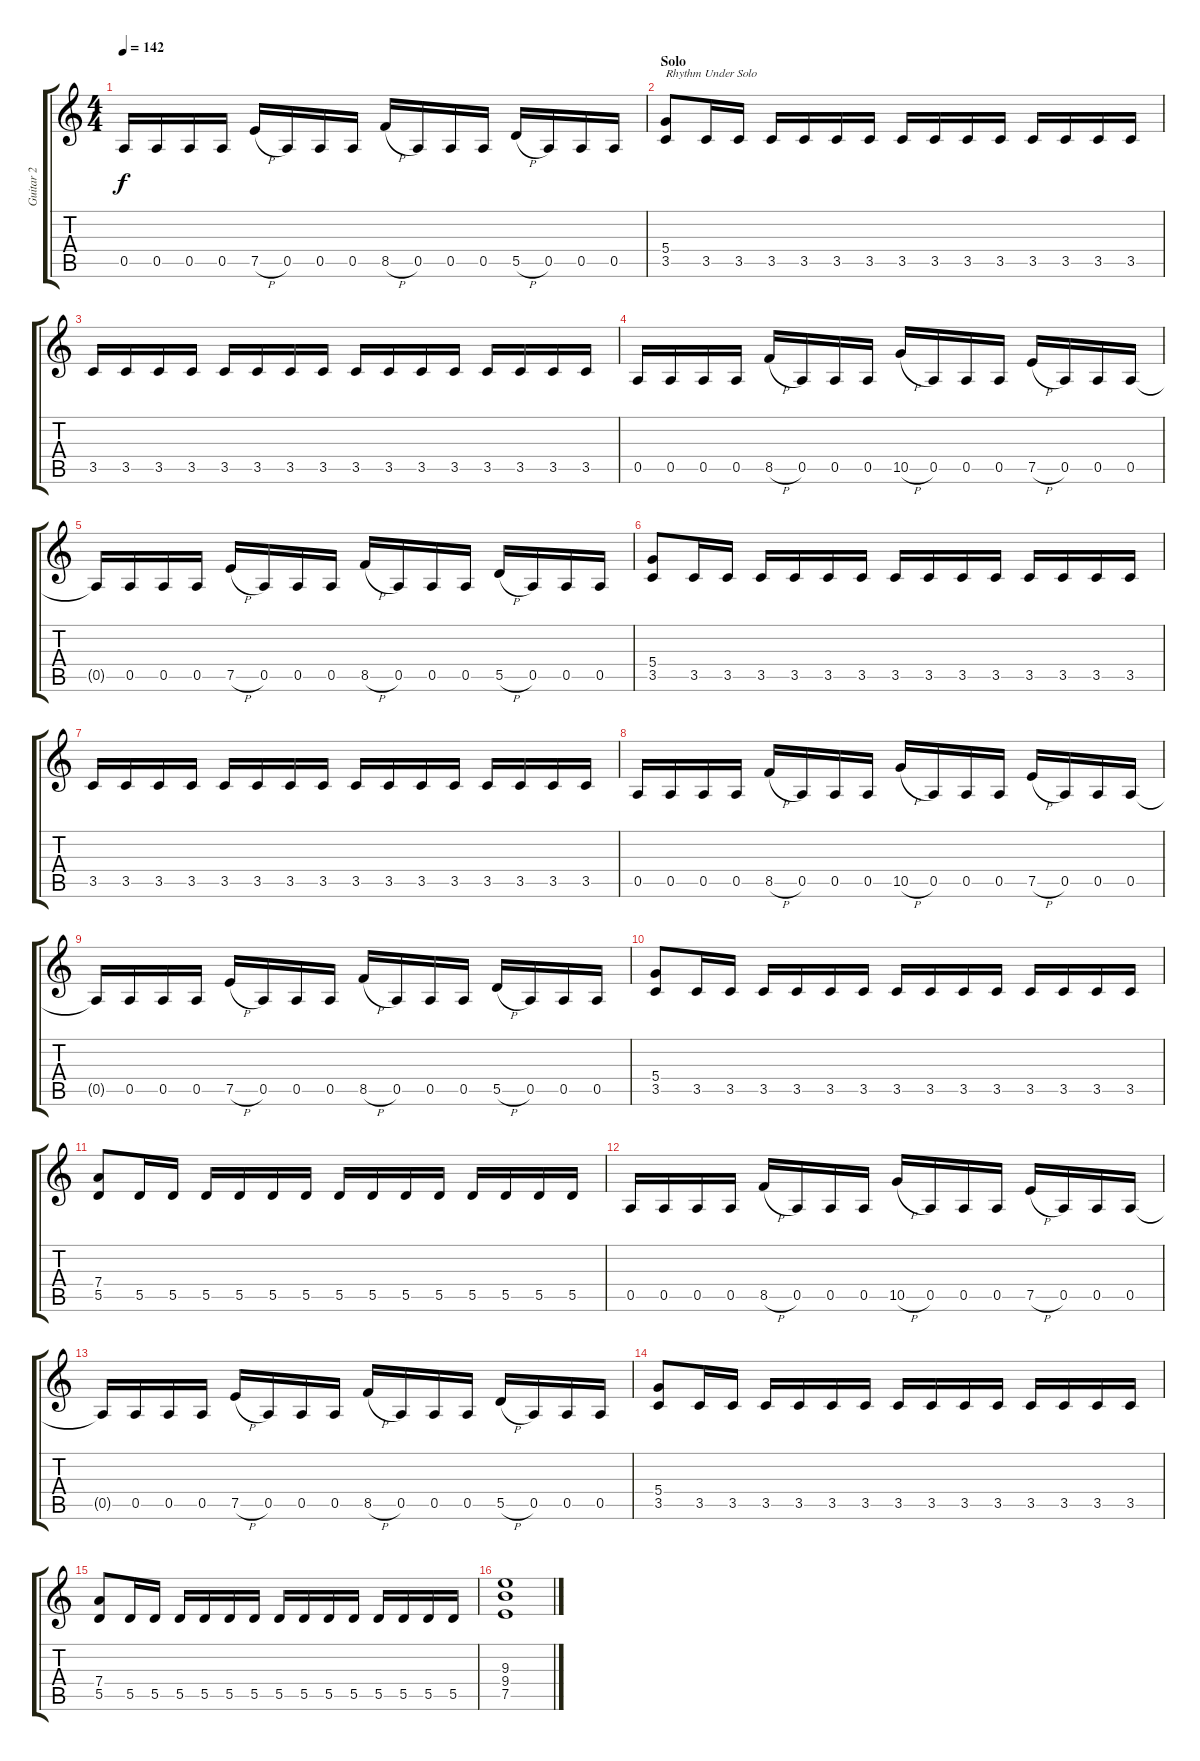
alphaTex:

\track ("Guitar 2" "Guitar 2") {instrument overdrivenguitar}
\staff {score tabs}
\tuning (E4 B3 G3 D3 A2 E2) {hide}
\ts (4 4)
\tempo 142
\clef g2
\ks c
0.5{t}.16{dy f} 0.5.16 0.5.16 0.5.16 7.5{h}.16 0.5.16 0.5.16 0.5.16 8.5{h}.16 0.5.16 0.5.16 0.5.16 5.5{h}.16 0.5.16 0.5.16 0.5.16 |
\section ("" "Solo")
(5.4 3.5).8{txt "Rhythm Under Solo"} 3.5.16 3.5.16 3.5.16 3.5.16 3.5.16 3.5.16 3.5.16 3.5.16 3.5.16 3.5.16 3.5.16 3.5.16 3.5.16 3.5.16 |
3.5.16 3.5.16 3.5.16 3.5.16 3.5.16 3.5.16 3.5.16 3.5.16 3.5.16 3.5.16 3.5.16 3.5.16 3.5.16 3.5.16 3.5.16 3.5.16 |
0.5.16 0.5.16 0.5.16 0.5.16 8.5{h}.16 0.5.16 0.5.16 0.5.16 10.5{h}.16 0.5.16 0.5.16 0.5.16 7.5{h}.16 0.5.16 0.5.16 0.5.16 |
0.5{t}.16 0.5.16 0.5.16 0.5.16 7.5{h}.16 0.5.16 0.5.16 0.5.16 8.5{h}.16 0.5.16 0.5.16 0.5.16 5.5{h}.16 0.5.16 0.5.16 0.5.16 |
(5.4 3.5).8 3.5.16 3.5.16 3.5.16 3.5.16 3.5.16 3.5.16 3.5.16 3.5.16 3.5.16 3.5.16 3.5.16 3.5.16 3.5.16 3.5.16 |
3.5.16 3.5.16 3.5.16 3.5.16 3.5.16 3.5.16 3.5.16 3.5.16 3.5.16 3.5.16 3.5.16 3.5.16 3.5.16 3.5.16 3.5.16 3.5.16 |
0.5.16 0.5.16 0.5.16 0.5.16 8.5{h}.16 0.5.16 0.5.16 0.5.16 10.5{h}.16 0.5.16 0.5.16 0.5.16 7.5{h}.16 0.5.16 0.5.16 0.5.16 |
0.5{t}.16 0.5.16 0.5.16 0.5.16 7.5{h}.16 0.5.16 0.5.16 0.5.16 8.5{h}.16 0.5.16 0.5.16 0.5.16 5.5{h}.16 0.5.16 0.5.16 0.5.16 |
(5.4 3.5).8 3.5.16 3.5.16 3.5.16 3.5.16 3.5.16 3.5.16 3.5.16 3.5.16 3.5.16 3.5.16 3.5.16 3.5.16 3.5.16 3.5.16 |
(7.4 5.5).8 5.5.16 5.5.16 5.5.16 5.5.16 5.5.16 5.5.16 5.5.16 5.5.16 5.5.16 5.5.16 5.5.16 5.5.16 5.5.16 5.5.16 |
0.5.16 0.5.16 0.5.16 0.5.16 8.5{h}.16 0.5.16 0.5.16 0.5.16 10.5{h}.16 0.5.16 0.5.16 0.5.16 7.5{h}.16 0.5.16 0.5.16 0.5.16 |
0.5{t}.16 0.5.16 0.5.16 0.5.16 7.5{h}.16 0.5.16 0.5.16 0.5.16 8.5{h}.16 0.5.16 0.5.16 0.5.16 5.5{h}.16 0.5.16 0.5.16 0.5.16 |
(5.4 3.5).8 3.5.16 3.5.16 3.5.16 3.5.16 3.5.16 3.5.16 3.5.16 3.5.16 3.5.16 3.5.16 3.5.16 3.5.16 3.5.16 3.5.16 |
(7.4 5.5).8 5.5.16 5.5.16 5.5.16 5.5.16 5.5.16 5.5.16 5.5.16 5.5.16 5.5.16 5.5.16 5.5.16 5.5.16 5.5.16 5.5.16 |
(9.3 9.4 7.5).1
